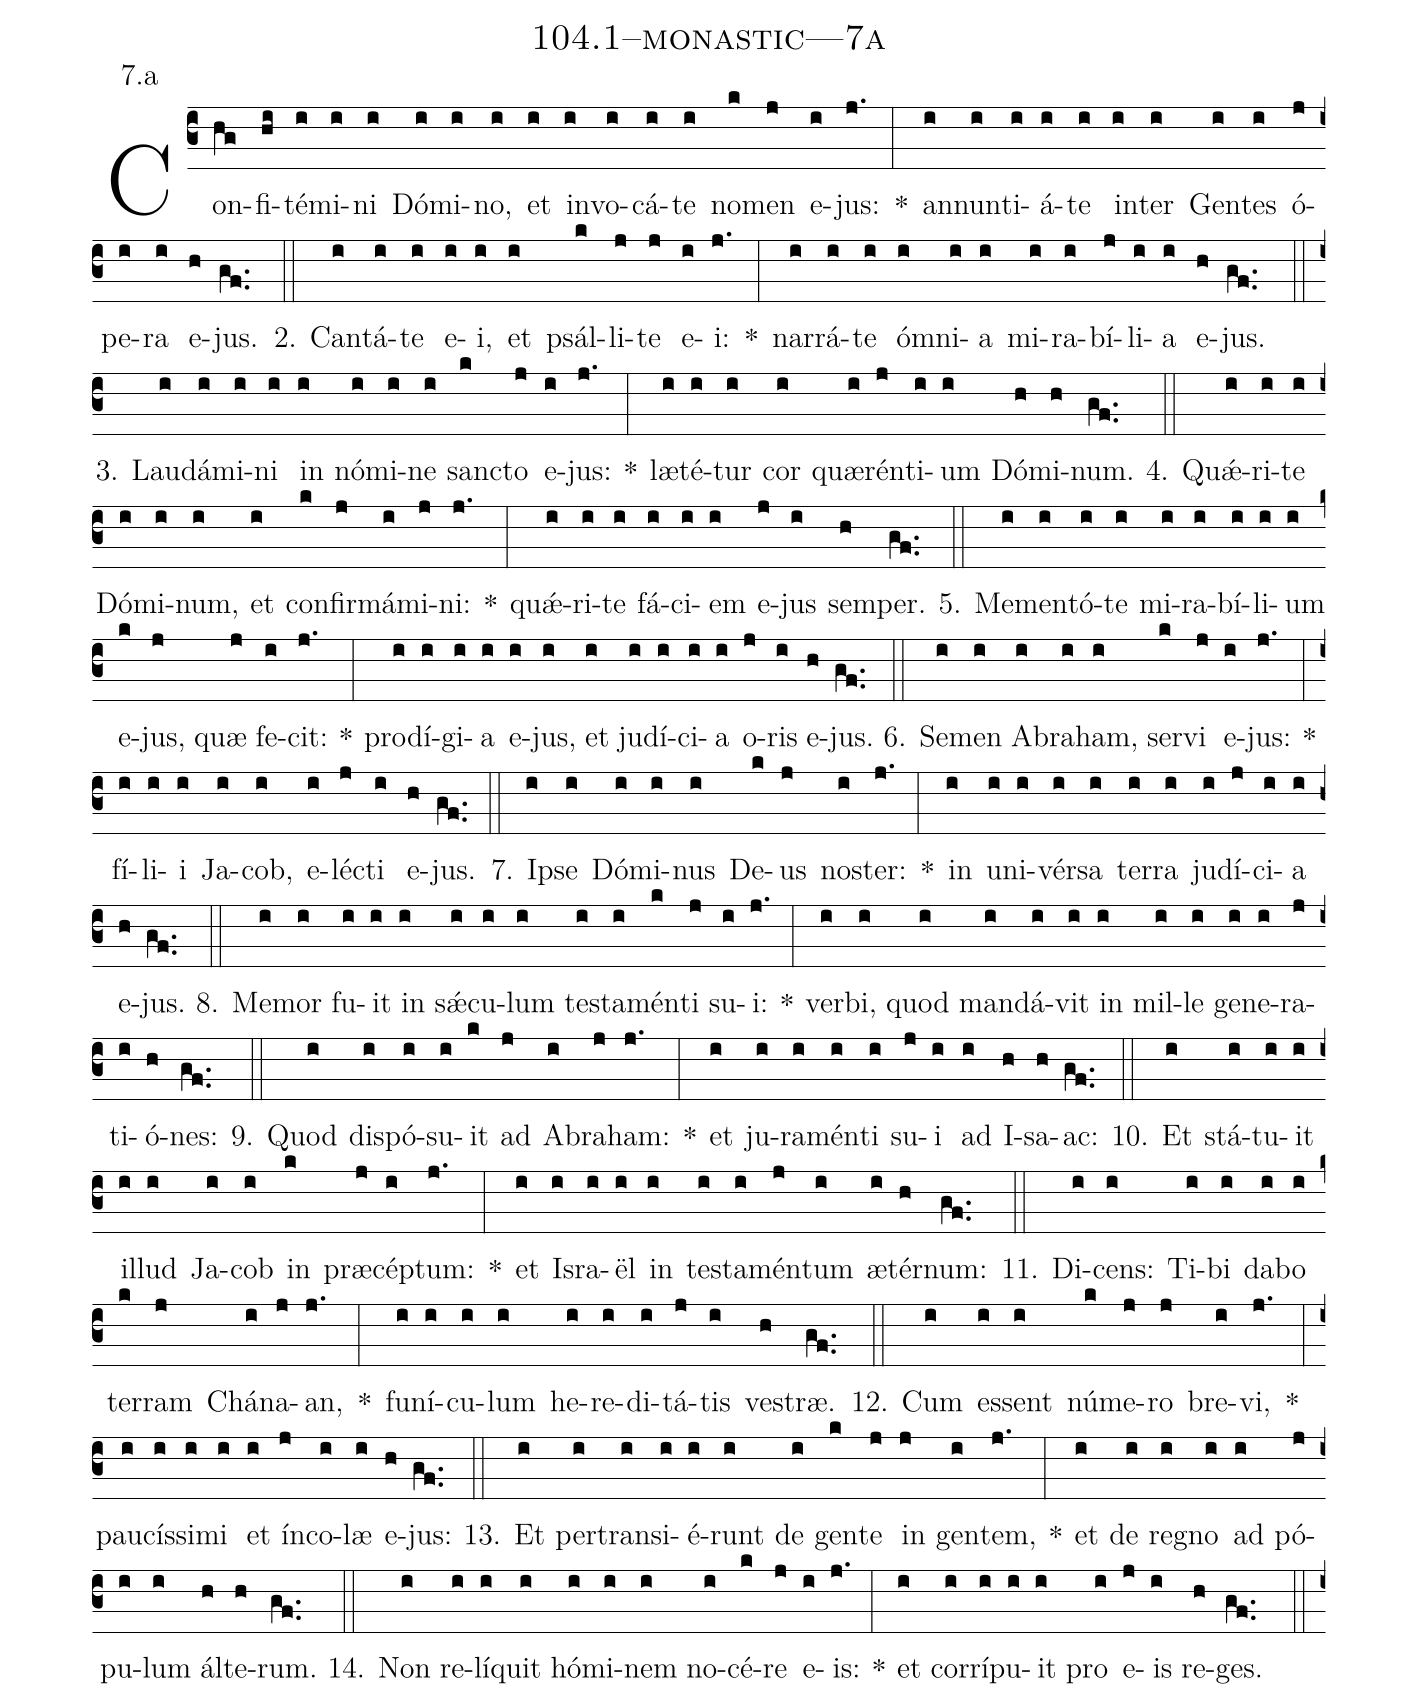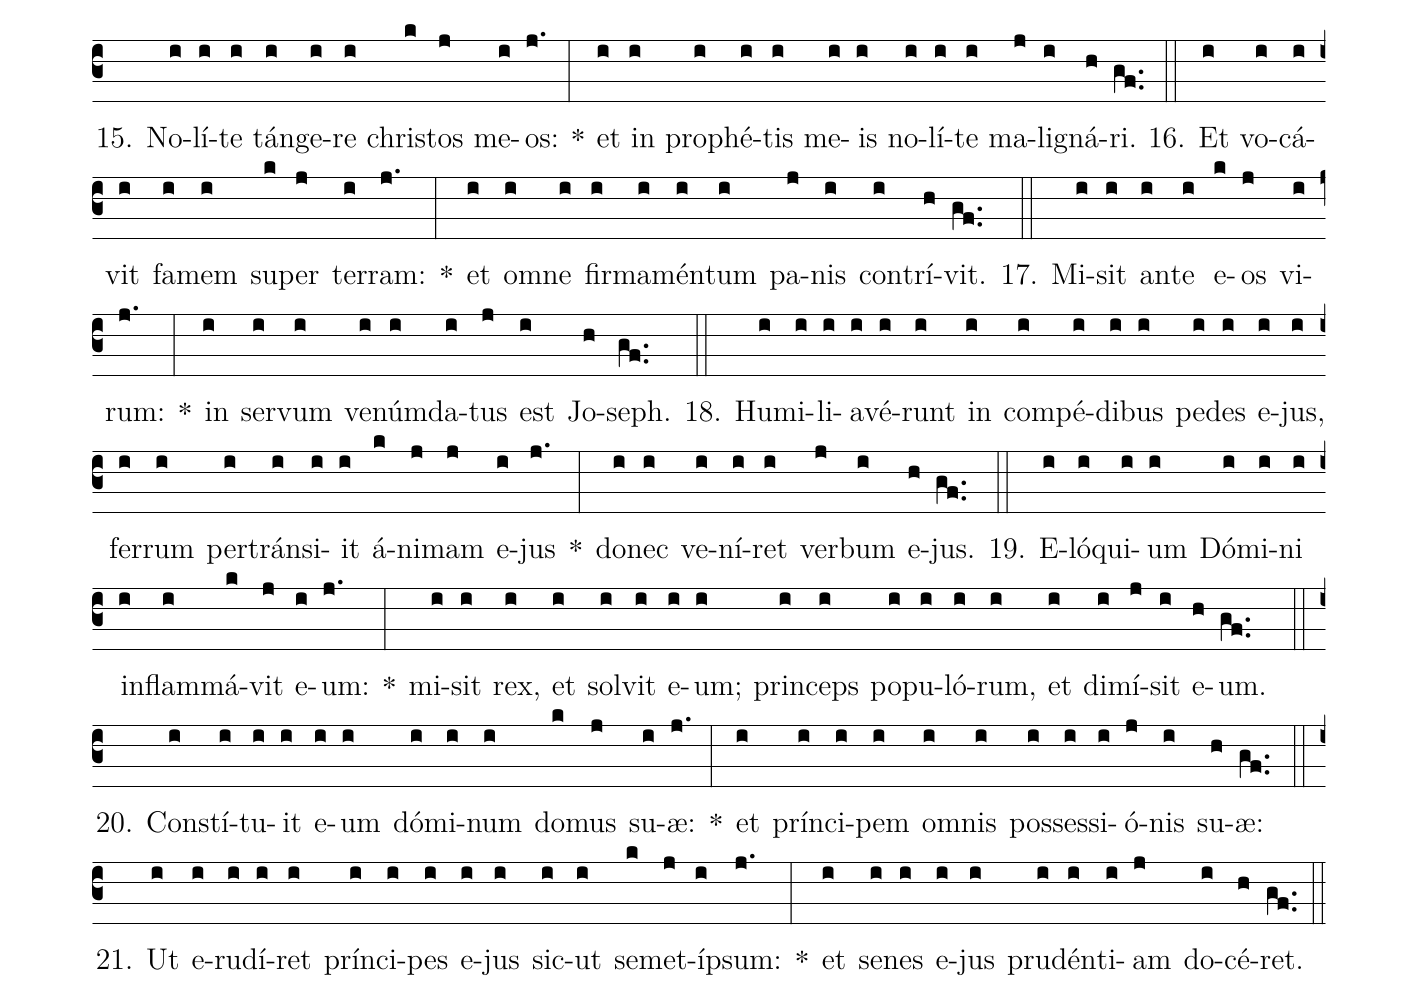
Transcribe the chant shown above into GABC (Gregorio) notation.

name: 104.1--monastic---7a;
annotation: 7.a;
%%
(c3)Con(hg)fi(hi)té(i)mi(i)ni(i) Dó(i)mi(i)no,(i) et(i) in(i)vo(i)cá(i)te(i) no(k)men(j) e(i)jus:(j.) *(:) an(i)nun(i)ti(i)á(i)te(i) in(i)ter(i) Gen(i)tes(i) ó(j)pe(i)ra(i) e(h)jus.(gf..) (::)
2. Can(i)tá(i)te(i) e(i)i,(i) et(i) psál(k)li(j)te(j) e(i)i:(j.) *(:) nar(i)rá(i)te(i) óm(i)ni(i)a(i) mi(i)ra(i)bí(j)li(i)a(i) e(h)jus.(gf..) (::)
3. Lau(i)dá(i)mi(i)ni(i) in(i) nó(i)mi(i)ne(i) sanc(k)to(j) e(i)jus:(j.) *(:) læ(i)té(i)tur(i) cor(i) quæ(i)rén(j)ti(i)um(i) Dó(h)mi(h)num.(gf..) (::)
4. Quǽ(i)ri(i)te(i) Dó(i)mi(i)num,(i) et(i) con(k)fir(j)má(i)mi(j)ni:(j.) *(:) quǽ(i)ri(i)te(i) fá(i)ci(i)em(i) e(j)jus(i) sem(h)per.(gf..) (::)
5. Me(i)men(i)tó(i)te(i) mi(i)ra(i)bí(i)li(i)um(i) e(k)jus,(j) quæ(j) fe(i)cit:(j.) *(:) prod(i)í(i)gi(i)a(i) e(i)jus,(i) et(i) ju(i)dí(i)ci(i)a(i) o(j)ris(i) e(h)jus.(gf..) (::)
6. Se(i)men(i) A(i)bra(i)ham,(i) ser(k)vi(j) e(i)jus:(j.) *(:) fí(i)li(i)i(i) Ja(i)cob,(i) e(i)léc(j)ti(i) e(h)jus.(gf..) (::)
7. Ip(i)se(i) Dó(i)mi(i)nus(i) De(k)us(j) nos(i)ter:(j.) *(:) in(i) u(i)ni(i)vér(i)sa(i) ter(i)ra(i) ju(i)dí(j)ci(i)a(i) e(h)jus.(gf..) (::)
8. Me(i)mor(i) fu(i)it(i) in(i) sǽ(i)cu(i)lum(i) tes(i)ta(i)mén(k)ti(j) su(i)i:(j.) *(:) ver(i)bi,(i) quod(i) man(i)dá(i)vit(i) in(i) mil(i)le(i) ge(i)ne(i)ra(j)ti(i)ó(h)nes:(gf..) (::)
9. Quod(i) dis(i)pó(i)su(i)it(k) ad(j) A(i)bra(j)ham:(j.) *(:) et(i) ju(i)ra(i)mén(i)ti(i) su(j)i(i) ad(i) I(h)sa(h)ac:(gf..) (::)
10. Et(i) stá(i)tu(i)it(i) il(i)lud(i) Ja(i)cob(i) in(k) præ(j)cép(i)tum:(j.) *(:) et(i) Is(i)ra(i)ël(i) in(i) tes(i)ta(i)mén(j)tum(i) æ(i)tér(h)num:(gf..) (::)
11. Di(i)cens:(i) Ti(i)bi(i) da(i)bo(i) ter(k)ram(j) Chá(i)na(j)an,(j.) *(:) fu(i)ní(i)cu(i)lum(i) he(i)re(i)di(i)tá(j)tis(i) ves(h)træ.(gf..) (::)
12. Cum(i) es(i)sent(i) nú(k)me(j)ro(j) bre(i)vi,(j.) *(:) pau(i)cís(i)si(i)mi(i) et(i) ín(j)co(i)læ(i) e(h)jus:(gf..) (::)
13. Et(i) per(i)trans(i)i(i)é(i)runt(i) de(i) gen(k)te(j) in(j) gen(i)tem,(j.) *(:) et(i) de(i) re(i)gno(i) ad(i) pó(j)pu(i)lum(i) ál(h)te(h)rum.(gf..) (::)
14. Non(i) re(i)lí(i)quit(i) hó(i)mi(i)nem(i) no(i)cé(k)re(j) e(i)is:(j.) *(:) et(i) cor(i)rí(i)pu(i)it(i) pro(i) e(j)is(i) re(h)ges.(gf..) (::)
15. No(i)lí(i)te(i) tán(i)ge(i)re(i) chris(k)tos(j) me(i)os:(j.) *(:) et(i) in(i) pro(i)phé(i)tis(i) me(i)is(i) no(i)lí(i)te(i) ma(j)li(i)gná(h)ri.(gf..) (::)
16. Et(i) vo(i)cá(i)vit(i) fa(i)mem(i) su(k)per(j) ter(i)ram:(j.) *(:) et(i) om(i)ne(i) fir(i)ma(i)mén(i)tum(i) pa(j)nis(i) con(i)trí(h)vit.(gf..) (::)
17. Mi(i)sit(i) an(i)te(i) e(k)os(j) vi(i)rum:(j.) *(:) in(i) ser(i)vum(i) ve(i)núm(i)da(i)tus(j) est(i) Jo(h)seph.(gf..) (::)
18. Hu(i)mi(i)li(i)a(i)vé(i)runt(i) in(i) com(i)pé(i)di(i)bus(i) pe(i)des(i) e(i)jus,(i) fer(i)rum(i) per(i)tráns(i)i(i)it(i) á(k)ni(j)mam(j) e(i)jus(j.) *(:) do(i)nec(i) ve(i)ní(i)ret(i) ver(j)bum(i) e(h)jus.(gf..) (::)
19. E(i)ló(i)qui(i)um(i) Dó(i)mi(i)ni(i) in(i)flam(i)má(k)vit(j) e(i)um:(j.) *(:) mi(i)sit(i) rex,(i) et(i) sol(i)vit(i) e(i)um;(i) prin(i)ceps(i) po(i)pu(i)ló(i)rum,(i) et(i) di(i)mí(j)sit(i) e(h)um.(gf..) (::)
20. Con(i)stí(i)tu(i)it(i) e(i)um(i) dó(i)mi(i)num(i) do(k)mus(j) su(i)æ:(j.) *(:) et(i) prín(i)ci(i)pem(i) om(i)nis(i) pos(i)ses(i)si(i)ó(j)nis(i) su(h)æ:(gf..) (::)
21. Ut(i) e(i)ru(i)dí(i)ret(i) prín(i)ci(i)pes(i) e(i)jus(i) sic(i)ut(i) se(k)met(j)íp(i)sum:(j.) *(:) et(i) se(i)nes(i) e(i)jus(i) pru(i)dén(i)ti(i)am(j) do(i)cé(h)ret.(gf..) (::)
